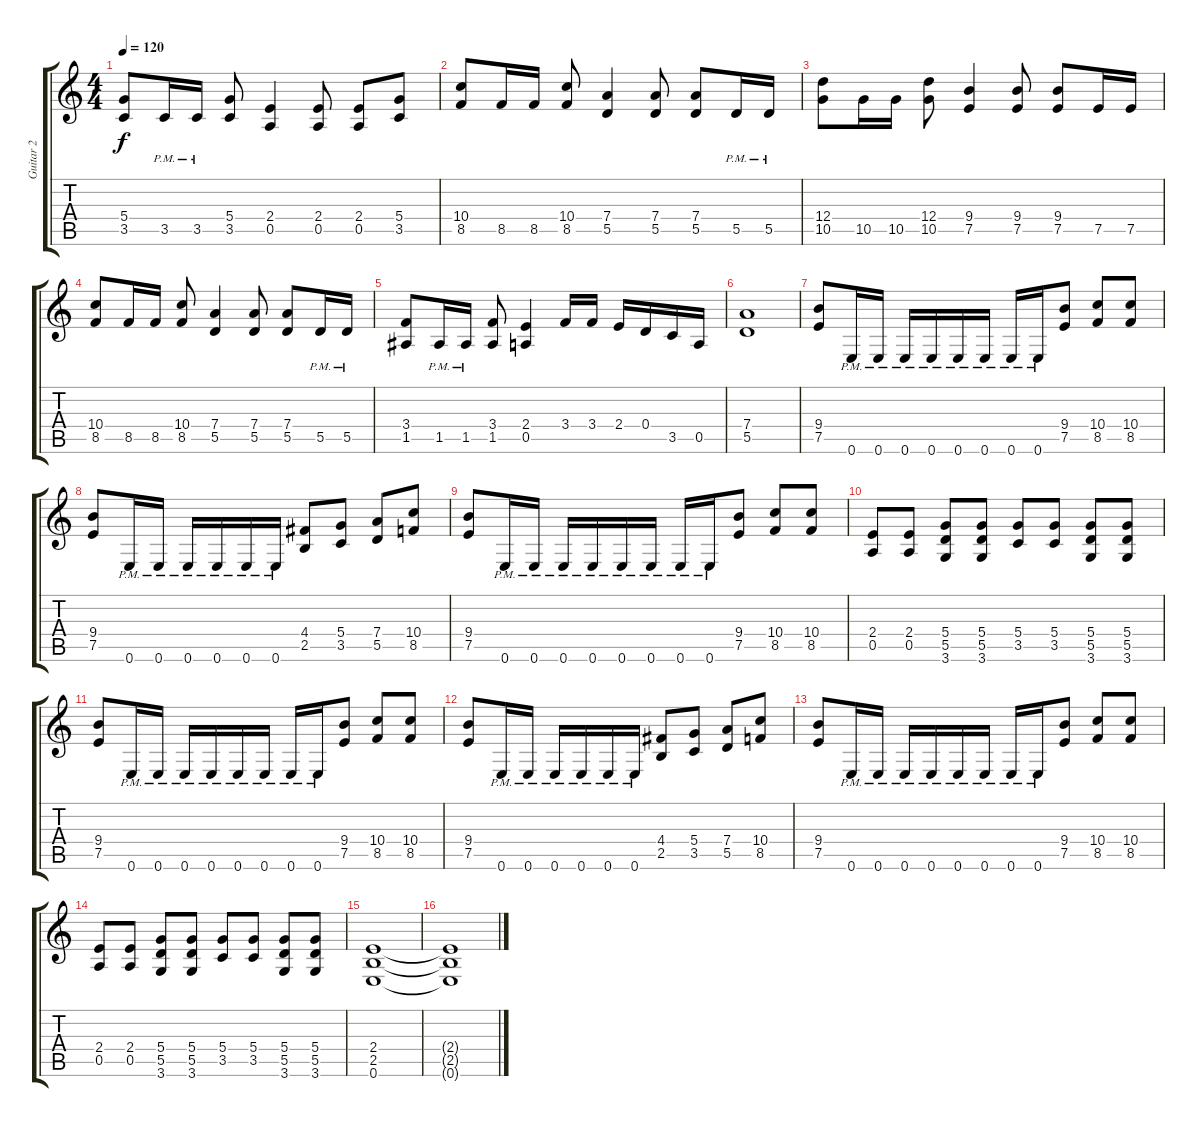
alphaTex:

\track ("Guitar 2" "Guitar 2") {instrument distortionguitar}
\staff {score tabs}
\tuning (E4 B3 G3 D3 A2 E2) {hide}
\ts (4 4)
\tempo 120
\clef g2
\ks c
(5.4 3.5).8{dy f} 3.5{pm}.16 3.5{pm}.16 (5.4 3.5).8 (2.4 0.5).4 (2.4 0.5).8 (2.4 0.5).8 (5.4 3.5).8 |
(10.4 8.5).8{volume 16 balance 8} 8.5.16 8.5.16 (10.4 8.5).8 (7.4 5.5).4 (7.4 5.5).8 (7.4 5.5).8 5.5{pm}.16 5.5{pm}.16 |
(12.4 10.5).8 10.5.16 10.5.16 (12.4 10.5).8 (9.4 7.5).4 (9.4 7.5).8 (9.4 7.5).8 7.5.16 7.5.16 |
(10.4 8.5).8 8.5.16 8.5.16 (10.4 8.5).8 (7.4 5.5).4 (7.4 5.5).8 (7.4 5.5).8 5.5{pm}.16 5.5{pm}.16 |
(3.4 1.5).8 1.5{pm}.16 1.5{pm}.16 (3.4 1.5).8 (2.4 0.5).4 3.4.16 3.4.16 2.4.16 0.4.16 3.5.16 0.5.16 |
(7.4 5.5).1 |
(9.4 7.5).8{volume 10} 0.6{pm}.16 0.6{pm}.16 0.6{pm}.16 0.6{pm}.16 0.6{pm}.16 0.6{pm}.16 0.6{pm}.16 0.6{pm}.16 (9.4 7.5).8 (10.4 8.5).8 (10.4 8.5).8 |
(9.4 7.5).8 0.6{pm}.16 0.6{pm}.16 0.6{pm}.16 0.6{pm}.16 0.6{pm}.16 0.6{pm}.16 (4.4 2.5).8 (5.4 3.5).8 (7.4 5.5).8 (10.4 8.5).8 |
(9.4 7.5).8 0.6{pm}.16 0.6{pm}.16 0.6{pm}.16 0.6{pm}.16 0.6{pm}.16 0.6{pm}.16 0.6{pm}.16 0.6{pm}.16 (9.4 7.5).8 (10.4 8.5).8 (10.4 8.5).8 |
(2.4 0.5).8 (2.4 0.5).8 (5.4 5.5 3.6).8 (5.4 5.5 3.6).8 (5.4 3.5).8 (5.4 3.5).8 (5.4 5.5 3.6).8 (5.4 5.5 3.6).8 |
(9.4 7.5).8{volume 10} 0.6{pm}.16 0.6{pm}.16 0.6{pm}.16 0.6{pm}.16 0.6{pm}.16 0.6{pm}.16 0.6{pm}.16 0.6{pm}.16 (9.4 7.5).8 (10.4 8.5).8 (10.4 8.5).8 |
(9.4 7.5).8 0.6{pm}.16 0.6{pm}.16 0.6{pm}.16 0.6{pm}.16 0.6{pm}.16 0.6{pm}.16 (4.4 2.5).8 (5.4 3.5).8 (7.4 5.5).8 (10.4 8.5).8 |
(9.4 7.5).8 0.6{pm}.16 0.6{pm}.16 0.6{pm}.16 0.6{pm}.16 0.6{pm}.16 0.6{pm}.16 0.6{pm}.16 0.6{pm}.16 (9.4 7.5).8 (10.4 8.5).8 (10.4 8.5).8 |
(2.4 0.5).8 (2.4 0.5).8 (5.4 5.5 3.6).8 (5.4 5.5 3.6).8 (5.4 3.5).8 (5.4 3.5).8 (5.4 5.5 3.6).8 (5.4 5.5 3.6).8 |
(2.4 2.5 0.6).1 |
(2.4{t} 2.5{t} 0.6{t}).1
